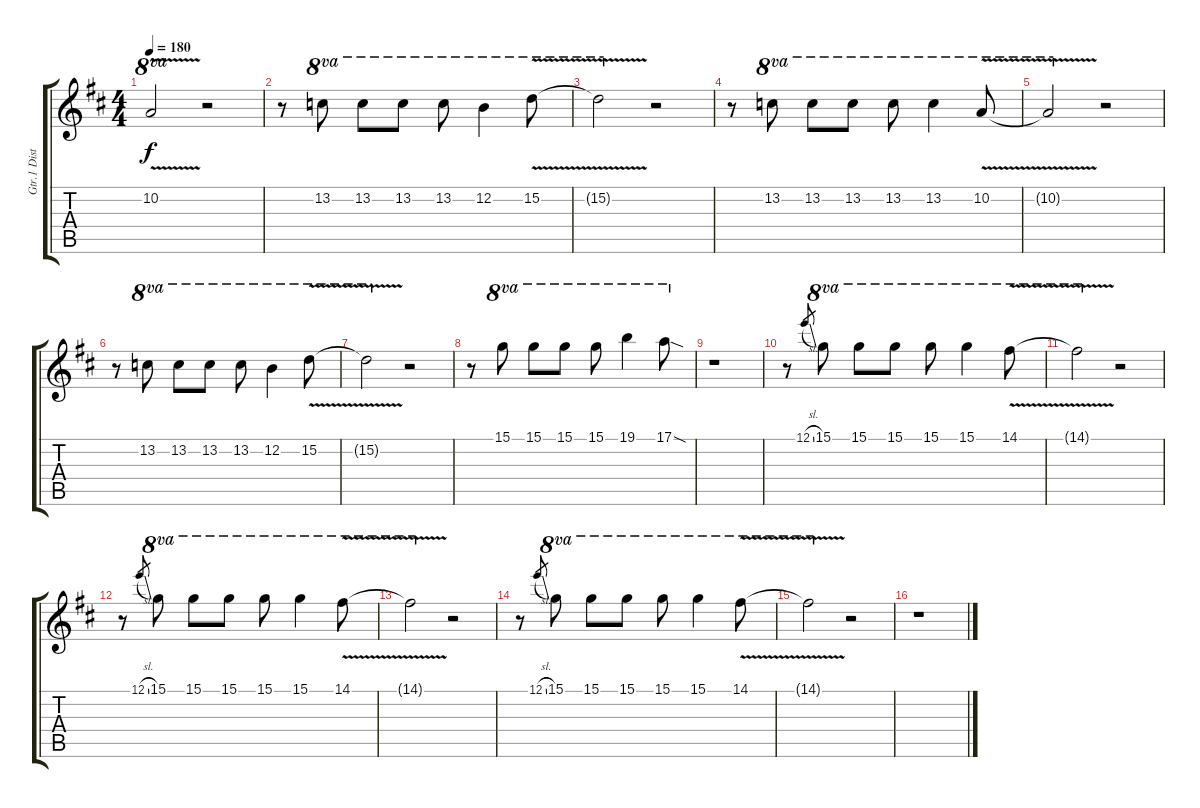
\track ("Gtr.1 Dist Gtr. Open E Tuning" "Gtr.1 Dist") {instrument distortionguitar}
\staff {score tabs}
\tuning (E4 B3 Ab3 E3 B2 E2) {hide}
\ts (4 4)
\tempo 180
\clef g2
\ks d
10.2{v t}.2{ot 8va dy f} r.2 |
r.8 13.2.8{ot 8va} 13.2.8{ot 8va} 13.2.8{ot 8va} 13.2.8{ot 8va} 12.2.4{ot 8va} 15.2{v}.8{ot 8va} |
15.2{v t}.2{ot 8va} r.2 |
r.8 13.2.8{ot 8va} 13.2.8{ot 8va} 13.2.8{ot 8va} 13.2.8{ot 8va} 13.2.4{ot 8va} 10.2{v}.8{ot 8va} |
10.2{v t}.2{ot 8va} r.2 |
r.8 13.2.8{ot 8va} 13.2.8{ot 8va} 13.2.8{ot 8va} 13.2.8{ot 8va} 12.2.4{ot 8va} 15.2{v}.8{ot 8va} |
15.2{v t}.2{ot 8va} r.2 |
r.8 15.1.8{ot 8va} 15.1.8{ot 8va} 15.1.8{ot 8va} 15.1.8{ot 8va} 19.1.4{ot 8va} 17.1{sod}.8{ot 8va} |
r.1 |
r.8 12.1{sl}.8{gr} 15.1.8{ot 8va} 15.1.8{ot 8va} 15.1.8{ot 8va} 15.1.8{ot 8va} 15.1.4{ot 8va} 14.1{v}.8{ot 8va} |
14.1{v t}.2{ot 8va} r.2 |
r.8 12.1{sl}.8{gr} 15.1.8{ot 8va} 15.1.8{ot 8va} 15.1.8{ot 8va} 15.1.8{ot 8va} 15.1.4{ot 8va} 14.1{v}.8{ot 8va} |
14.1{v t}.2{ot 8va} r.2 |
r.8 12.1{sl}.8{gr} 15.1.8{ot 8va} 15.1.8{ot 8va} 15.1.8{ot 8va} 15.1.8{ot 8va} 15.1.4{ot 8va} 14.1{v}.8{ot 8va} |
14.1{v t}.2{ot 8va} r.2 |
r.1
